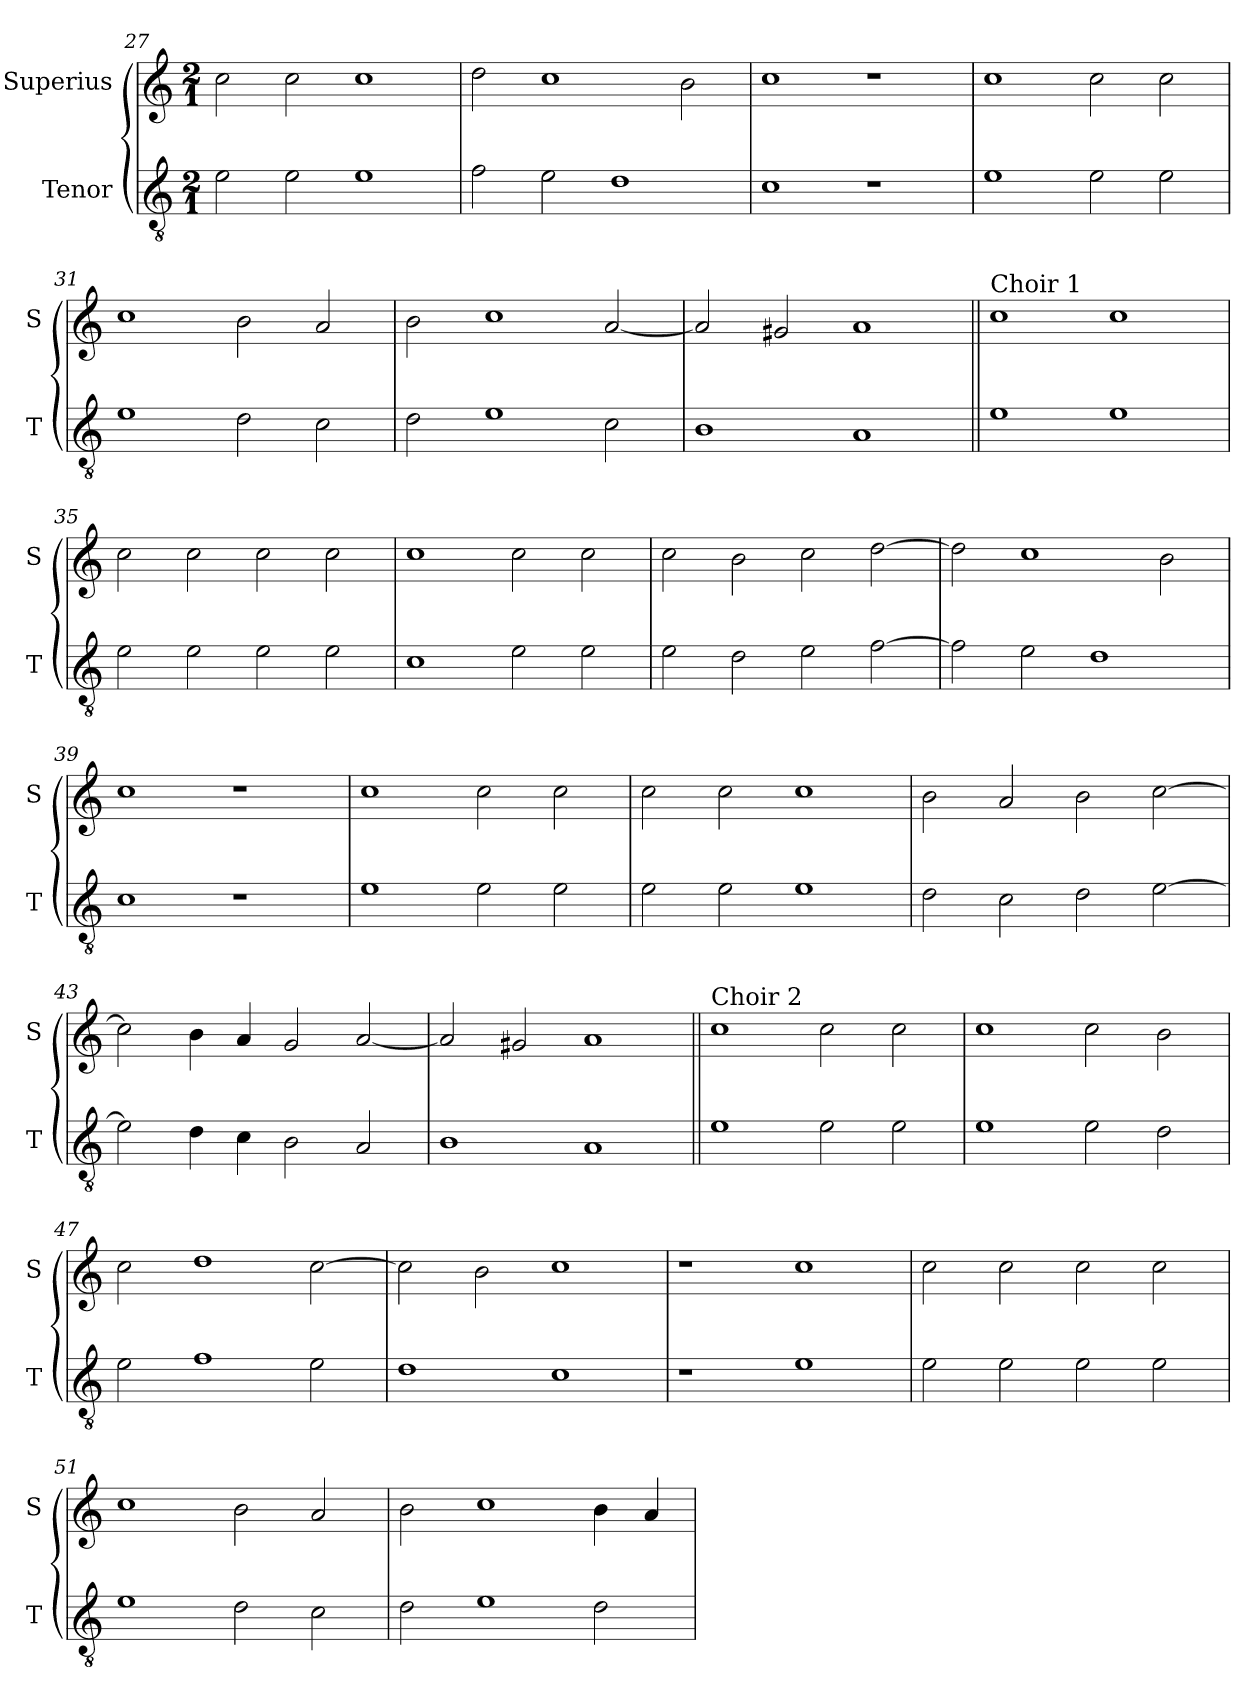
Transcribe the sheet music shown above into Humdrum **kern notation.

**kern	**kern
*part2	*part1
*staff2	*staff1
*I"Tenor	*I"Superius
*I'T	*I'S
*clefGv2	*clefG2
*k[]	*k[]
*M2/1	*M2/1
=27	=27
2e\	2cc\
2e\	2cc\
1e	1cc
=28	=28
2f\	2dd\
2e\	1cc
1d	.
.	2b\
=29	=29
1c	1cc
1r	1r
=30	=30
1e	1cc
2e\	2cc\
2e\	2cc\
=31	=31
1e	1cc
2d\	2b\
2c\	2a/
=32	=32
2d\	2b\
1e	1cc
2c\	[2a/
=33	=33
1B	2a/]
.	2g#X/
1A	1a
=34||	=34||
!	!LO:TX:a:t=Choir 1
1e	1cc
1e	1cc
=35	=35
2e\	2cc\
2e\	2cc\
2e\	2cc\
2e\	2cc\
=36	=36
1c	1cc
2e\	2cc\
2e\	2cc\
=37	=37
2e\	2cc\
2d\	2b\
2e\	2cc\
[2f\	[2dd\
=38	=38
2f\]	2dd\]
2e\	1cc
1d	.
.	2b\
=39	=39
1c	1cc
1r	1r
=40	=40
1e	1cc
2e\	2cc\
2e\	2cc\
=41	=41
2e\	2cc\
2e\	2cc\
1e	1cc
=42	=42
2d\	2b\
2c\	2a/
2d\	2b\
[2e\	[2cc\
=43	=43
2e\]	2cc\]
4d\	4b\
4c\	4a/
2B\	2g/
2A/	[2a/
=44	=44
1B	2a/]
.	2g#X/
1A	1a
=45||	=45||
!	!LO:TX:a:t=Choir 2
1e	1cc
2e\	2cc\
2e\	2cc\
=46	=46
1e	1cc
2e\	2cc\
2d\	2b\
=47	=47
2e\	2cc\
1f	1dd
2e\	[2cc\
=48	=48
1d	2cc\]
.	2b\
1c	1cc
=49	=49
1r	1r
1e	1cc
=50	=50
2e\	2cc\
2e\	2cc\
2e\	2cc\
2e\	2cc\
=51	=51
1e	1cc
2d\	2b\
2c\	2a/
=52	=52
2d\	2b\
1e	1cc
2d\	4b\
.	4a/
=	=
*-	*-
